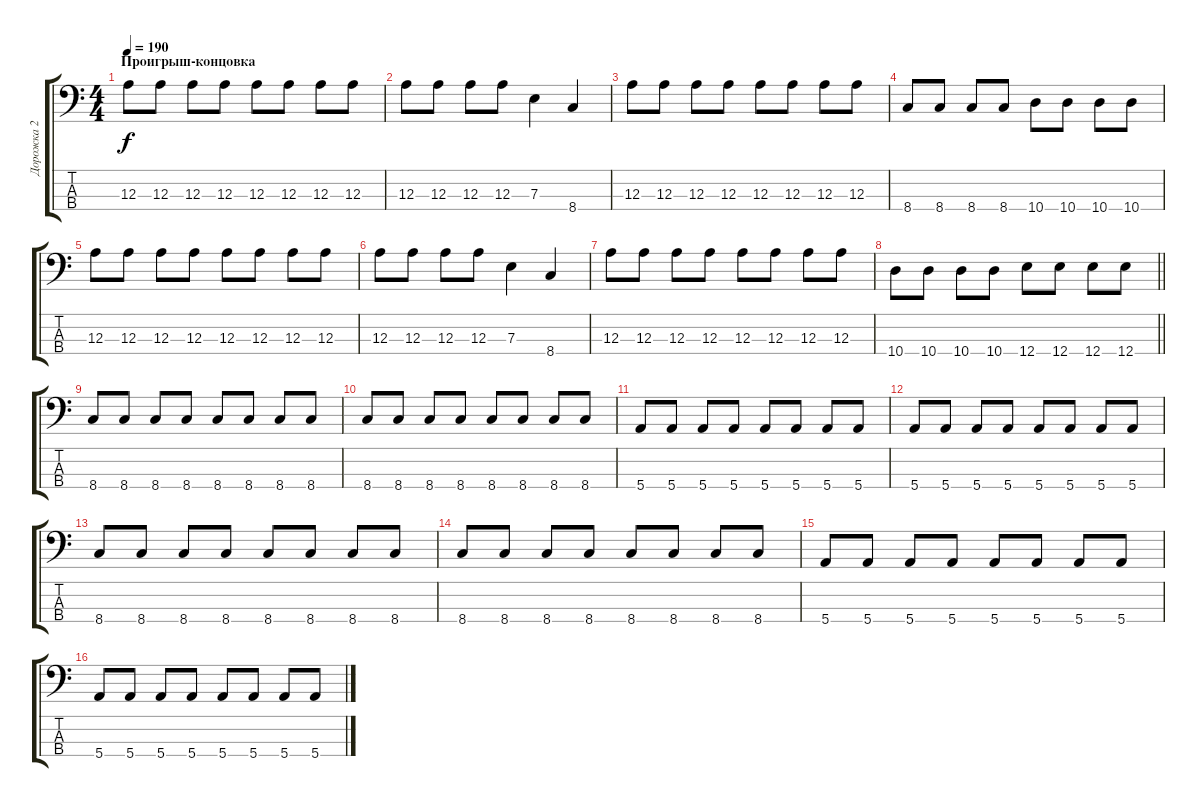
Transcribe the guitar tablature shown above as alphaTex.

\track ("Дорожка 2" "Дорожка 2") {instrument electricbasspick}
\staff {score tabs}
\tuning (G2 D2 A1 E1) {hide}
\ts (4 4)
\section ("" "Проигрыш-концовка")
\tempo 190
\clef f4
\ks c
12.3.8{dy f} 12.3.8 12.3.8 12.3.8 12.3.8 12.3.8 12.3.8 12.3.8 |
12.3.8 12.3.8 12.3.8 12.3.8 7.3.4 8.4.4 |
12.3.8 12.3.8 12.3.8 12.3.8 12.3.8 12.3.8 12.3.8 12.3.8 |
8.4.8 8.4.8 8.4.8 8.4.8 10.4.8 10.4.8 10.4.8 10.4.8 |
12.3.8 12.3.8 12.3.8 12.3.8 12.3.8 12.3.8 12.3.8 12.3.8 |
12.3.8 12.3.8 12.3.8 12.3.8 7.3.4 8.4.4 |
12.3.8 12.3.8 12.3.8 12.3.8 12.3.8 12.3.8 12.3.8 12.3.8 |
\barLineRight lightlight
10.4.8 10.4.8 10.4.8 10.4.8 12.4.8 12.4.8 12.4.8 12.4.8 |
8.4.8 8.4.8 8.4.8 8.4.8 8.4.8 8.4.8 8.4.8 8.4.8 |
8.4.8 8.4.8 8.4.8 8.4.8 8.4.8 8.4.8 8.4.8 8.4.8 |
5.4.8 5.4.8 5.4.8 5.4.8 5.4.8 5.4.8 5.4.8 5.4.8 |
5.4.8 5.4.8 5.4.8 5.4.8 5.4.8 5.4.8 5.4.8 5.4.8 |
8.4.8 8.4.8 8.4.8 8.4.8 8.4.8 8.4.8 8.4.8 8.4.8 |
8.4.8 8.4.8 8.4.8 8.4.8 8.4.8 8.4.8 8.4.8 8.4.8 |
5.4.8 5.4.8 5.4.8 5.4.8 5.4.8 5.4.8 5.4.8 5.4.8 |
5.4.8 5.4.8 5.4.8 5.4.8 5.4.8 5.4.8 5.4.8 5.4.8
